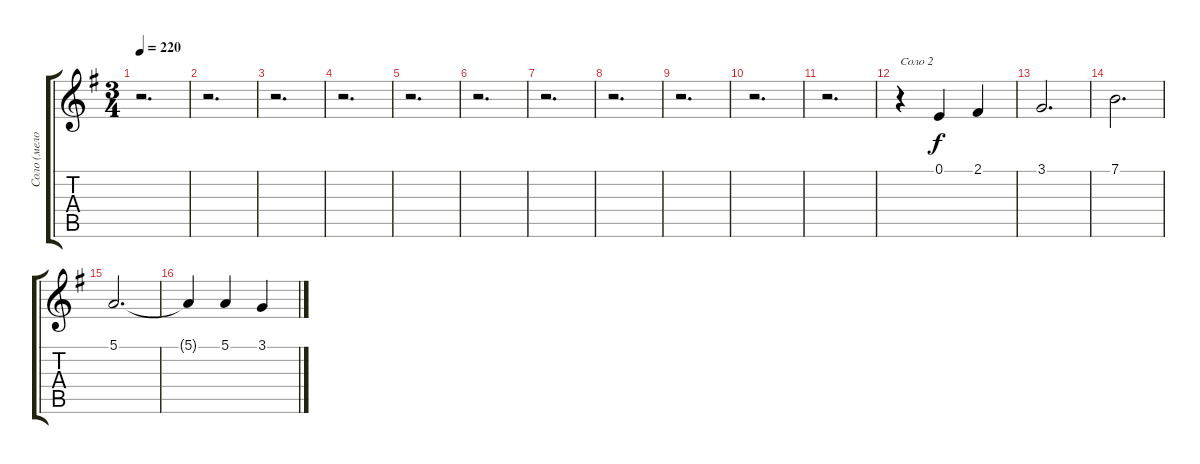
\track ("Соло (мелодия)" "Соло (мело") {instrument cello}
\staff {score tabs}
\tuning (E4 B3 G3 D3 A2 E2) {hide}
\ts (3 4)
\tempo 220
\clef g2
\ks eminor
r.2{d dy f} |
r.2{d} |
r.2{d} |
r.2{d} |
r.2{d} |
r.2{d} |
r.2{d} |
r.2{d} |
r.2{d} |
r.2{d} |
r.2{d} |
r.4{txt "Соло 2"} 0.1.4 2.1.4 |
3.1.2{d} |
7.1.2{d} |
5.1.2{d} |
5.1{t}.4 5.1.4 3.1.4
